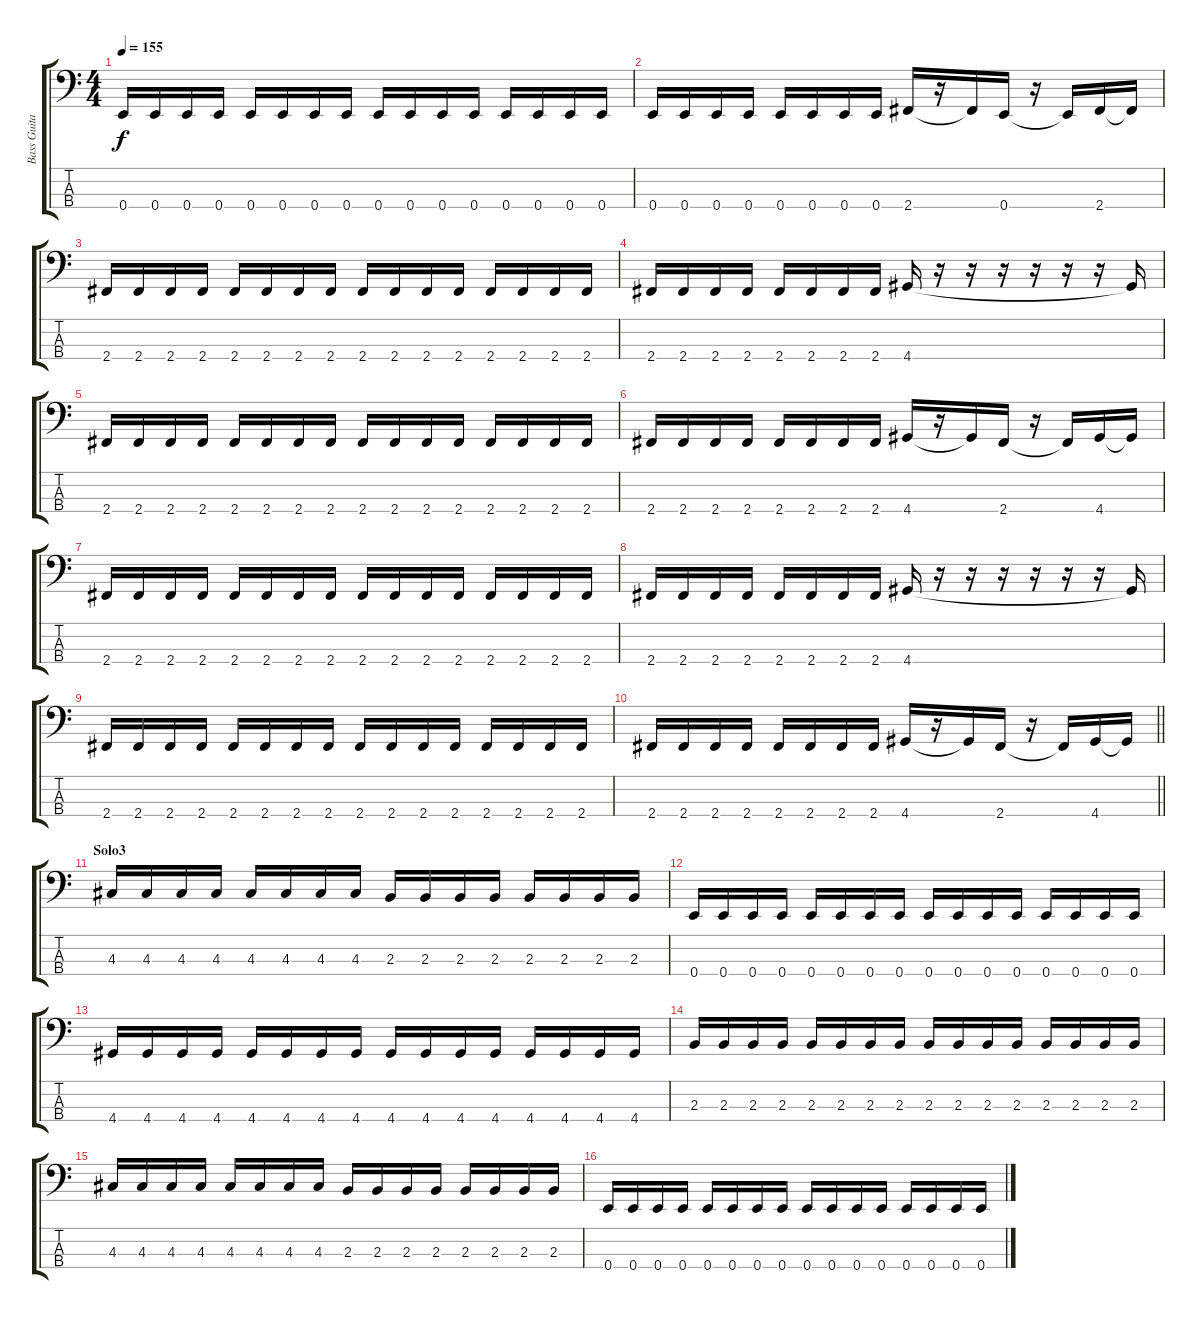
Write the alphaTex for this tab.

\track ("Bass Guitar" "Bass Guita") {instrument electricbassfinger}
\staff {score tabs}
\tuning (G2 D2 A1 E1) {hide}
\ts (4 4)
\tempo 155
\clef f4
\ks c
0.4.16{dy f} 0.4.16 0.4.16 0.4.16 0.4.16 0.4.16 0.4.16 0.4.16 0.4.16 0.4.16 0.4.16 0.4.16 0.4.16 0.4.16 0.4.16 0.4.16 |
0.4.16 0.4.16 0.4.16 0.4.16 0.4.16 0.4.16 0.4.16 0.4.16 2.4.16 r.16 2.4{t}.16 0.4.16 r.16 0.4{t}.16 2.4.16 2.4{t}.16 |
2.4.16 2.4.16 2.4.16 2.4.16 2.4.16 2.4.16 2.4.16 2.4.16 2.4.16 2.4.16 2.4.16 2.4.16 2.4.16 2.4.16 2.4.16 2.4.16 |
2.4.16 2.4.16 2.4.16 2.4.16 2.4.16 2.4.16 2.4.16 2.4.16 4.4.16 r.16 r.16 r.16 r.16 r.16 r.16 4.4{t}.16 |
2.4.16 2.4.16 2.4.16 2.4.16 2.4.16 2.4.16 2.4.16 2.4.16 2.4.16 2.4.16 2.4.16 2.4.16 2.4.16 2.4.16 2.4.16 2.4.16 |
2.4.16 2.4.16 2.4.16 2.4.16 2.4.16 2.4.16 2.4.16 2.4.16 4.4.16 r.16 4.4{t}.16 2.4.16 r.16 2.4{t}.16 4.4.16 4.4{t}.16 |
2.4.16 2.4.16 2.4.16 2.4.16 2.4.16 2.4.16 2.4.16 2.4.16 2.4.16 2.4.16 2.4.16 2.4.16 2.4.16 2.4.16 2.4.16 2.4.16 |
2.4.16 2.4.16 2.4.16 2.4.16 2.4.16 2.4.16 2.4.16 2.4.16 4.4.16 r.16 r.16 r.16 r.16 r.16 r.16 4.4{t}.16 |
2.4.16 2.4.16 2.4.16 2.4.16 2.4.16 2.4.16 2.4.16 2.4.16 2.4.16 2.4.16 2.4.16 2.4.16 2.4.16 2.4.16 2.4.16 2.4.16 |
\barLineRight lightlight
2.4.16 2.4.16 2.4.16 2.4.16 2.4.16 2.4.16 2.4.16 2.4.16 4.4.16 r.16 4.4{t}.16 2.4.16 r.16 2.4{t}.16 4.4.16 4.4{t}.16 |
\section ("" "Solo3")
4.3.16 4.3.16 4.3.16 4.3.16 4.3.16 4.3.16 4.3.16 4.3.16 2.3.16 2.3.16 2.3.16 2.3.16 2.3.16 2.3.16 2.3.16 2.3.16 |
0.4.16 0.4.16 0.4.16 0.4.16 0.4.16 0.4.16 0.4.16 0.4.16 0.4.16 0.4.16 0.4.16 0.4.16 0.4.16 0.4.16 0.4.16 0.4.16 |
4.4.16 4.4.16 4.4.16 4.4.16 4.4.16 4.4.16 4.4.16 4.4.16 4.4.16 4.4.16 4.4.16 4.4.16 4.4.16 4.4.16 4.4.16 4.4.16 |
2.3.16 2.3.16 2.3.16 2.3.16 2.3.16 2.3.16 2.3.16 2.3.16 2.3.16 2.3.16 2.3.16 2.3.16 2.3.16 2.3.16 2.3.16 2.3.16 |
4.3.16 4.3.16 4.3.16 4.3.16 4.3.16 4.3.16 4.3.16 4.3.16 2.3.16 2.3.16 2.3.16 2.3.16 2.3.16 2.3.16 2.3.16 2.3.16 |
0.4.16 0.4.16 0.4.16 0.4.16 0.4.16 0.4.16 0.4.16 0.4.16 0.4.16 0.4.16 0.4.16 0.4.16 0.4.16 0.4.16 0.4.16 0.4.16
